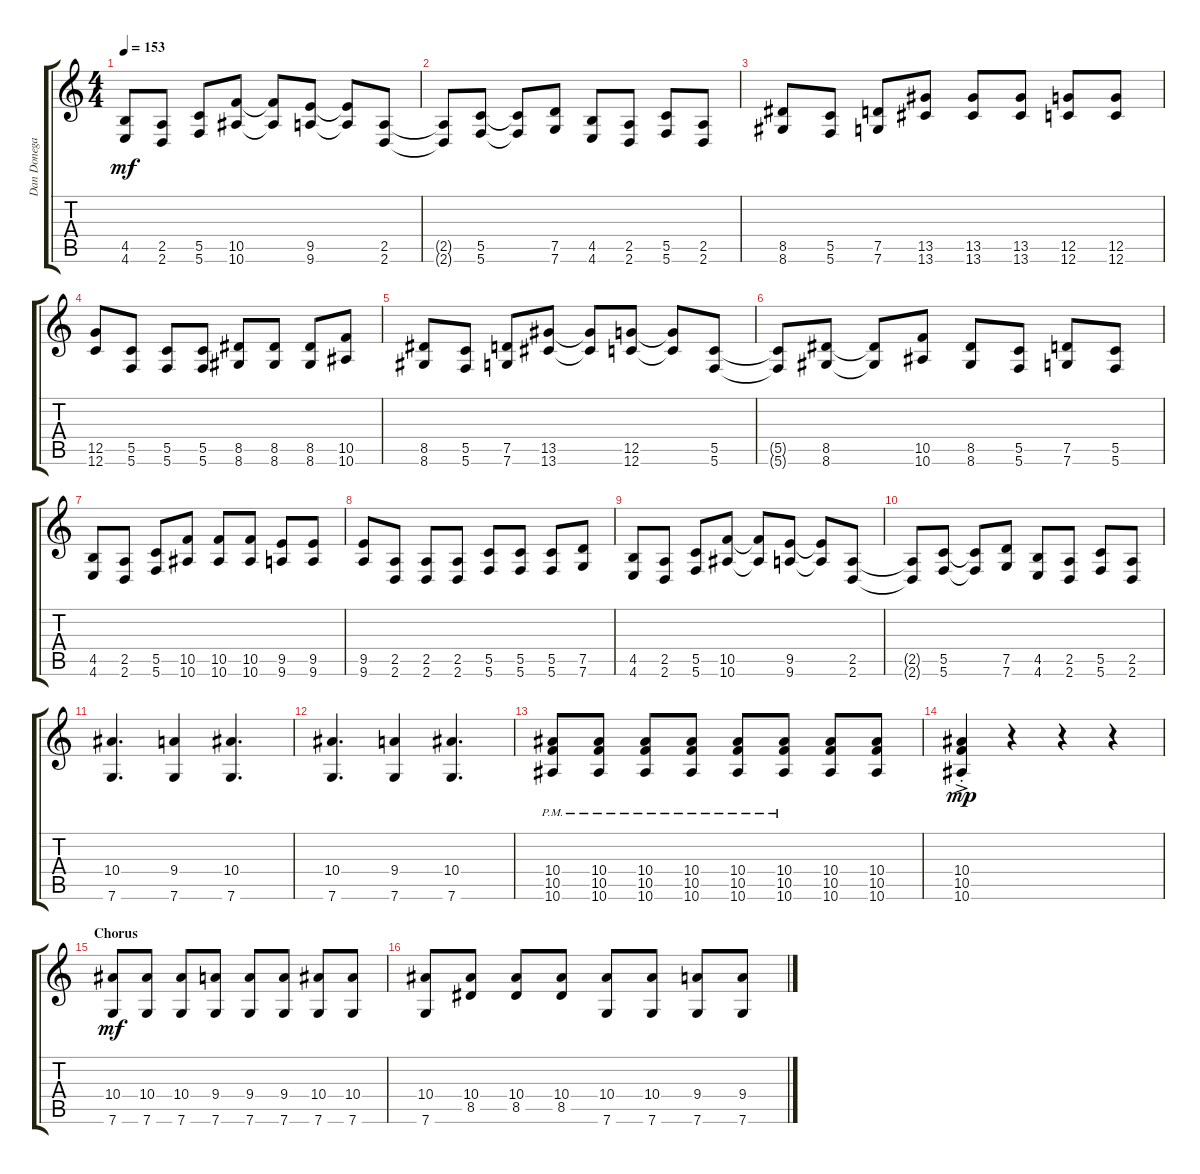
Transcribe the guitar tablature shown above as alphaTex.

\track ("Dan Donegan" "Dan Donega") {instrument distortionguitar}
\staff {score tabs}
\tuning (D4 A3 F3 C3 G2 C2) {hide}
\ts (4 4)
\tempo 153
\clef g2
\ks c
(4.5 4.6).8{dy mf} (2.5 2.6).8 (5.5 5.6).8 (10.5 10.6).8 (10.5{t} 10.6{t}).8 (9.5 9.6).8 (9.5{t} 9.6{t}).8 (2.5 2.6).8 |
(2.5{t} 2.6{t}).8 (5.5 5.6).8 (5.5{t} 5.6{t}).8 (7.5 7.6).8 (4.5 4.6).8 (2.5 2.6).8 (5.5 5.6).8 (2.5 2.6).8 |
(8.5 8.6).8 (5.5 5.6).8 (7.5 7.6).8 (13.5 13.6).8 (13.5 13.6).8 (13.5 13.6).8 (12.5 12.6).8 (12.5 12.6).8 |
(12.5 12.6).8 (5.5 5.6).8 (5.5 5.6).8 (5.5 5.6).8 (8.5 8.6).8 (8.5 8.6).8 (8.5 8.6).8 (10.5 10.6).8 |
(8.5 8.6).8 (5.5 5.6).8 (7.5 7.6).8 (13.5 13.6).8 (13.5{t} 13.6{t}).8 (12.5 12.6).8 (12.5{t} 12.6{t}).8 (5.5 5.6).8 |
(5.5{t} 5.6{t}).8 (8.5 8.6).8 (8.5{t} 8.6{t}).8 (10.5 10.6).8 (8.5 8.6).8 (5.5 5.6).8 (7.5 7.6).8 (5.5 5.6).8 |
(4.5 4.6).8 (2.5 2.6).8 (5.5 5.6).8 (10.5 10.6).8 (10.5 10.6).8 (10.5 10.6).8 (9.5 9.6).8 (9.5 9.6).8 |
(9.5 9.6).8 (2.5 2.6).8 (2.5 2.6).8 (2.5 2.6).8 (5.5 5.6).8 (5.5 5.6).8 (5.5 5.6).8 (7.5 7.6).8 |
(4.5 4.6).8 (2.5 2.6).8 (5.5 5.6).8 (10.5 10.6).8 (10.5{t} 10.6{t}).8 (9.5 9.6).8 (9.5{t} 9.6{t}).8 (2.5 2.6).8 |
(2.5{t} 2.6{t}).8 (5.5 5.6).8 (5.5{t} 5.6{t}).8 (7.5 7.6).8 (4.5 4.6).8 (2.5 2.6).8 (5.5 5.6).8 (2.5 2.6).8 |
(10.4 7.6).4{d} (9.4 7.6).4 (10.4 7.6).4{d} |
(10.4 7.6).4{d} (9.4 7.6).4 (10.4 7.6).4{d} |
(10.4{pm} 10.5 10.6).8 (10.4{pm} 10.5 10.6).8 (10.4{pm} 10.5 10.6).8 (10.4{pm} 10.5 10.6).8 (10.4{pm} 10.5 10.6).8 (10.4{pm} 10.5 10.6).8 (10.4 10.5 10.6).8 (10.4 10.5 10.6).8 |
(10.4{ac st} 10.5{ac st} 10.6{ac st}).4{dy mp} r.4 r.4 r.4 |
\section ("" "Chorus")
(10.4 7.6).8{dy mf} (10.4 7.6).8 (10.4 7.6).8 (9.4 7.6).8 (9.4 7.6).8 (9.4 7.6).8 (10.4 7.6).8 (10.4 7.6).8 |
(10.4 7.6).8 (10.4 8.5).8 (10.4 8.5).8 (10.4 8.5).8 (10.4 7.6).8 (10.4 7.6).8 (9.4 7.6).8 (9.4 7.6).8
